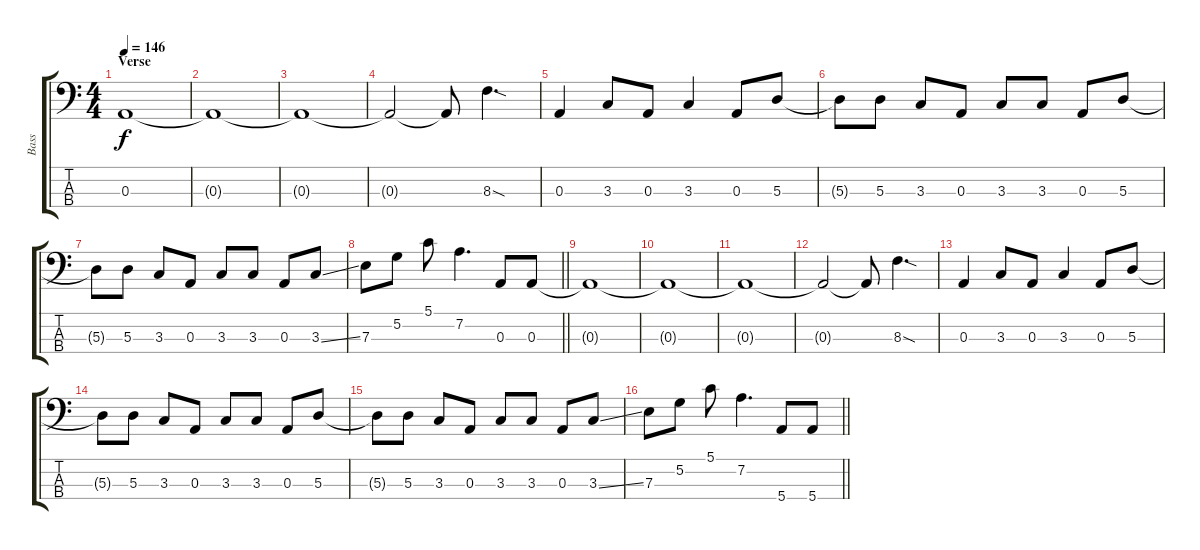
\track ("Bass" "Bass") {instrument electricbassfinger}
\staff {score tabs}
\tuning (G2 D2 A1 E1) {hide}
\ts (4 4)
\section ("" "Verse")
\tempo 146
\clef f4
\ks c
0.3{t}.1{dy f} |
0.3{t}.1 |
0.3{t}.1 |
0.3{t}.2 0.3{t}.8 8.3{sod}.4{d} |
0.3.4 3.3.8 0.3.8 3.3.4 0.3.8 5.3.8 |
5.3{t}.8 5.3.8 3.3.8 0.3.8 3.3.8 3.3.8 0.3.8 5.3.8 |
5.3{t}.8 5.3.8 3.3.8 0.3.8 3.3.8 3.3.8 0.3.8 3.3{ss}.8 |
\barLineRight lightlight
7.3.8 5.2.8 5.1.8 7.2.4{d} 0.3.8 0.3.8 |
0.3{t}.1 |
0.3{t}.1 |
0.3{t}.1 |
0.3{t}.2 0.3{t}.8 8.3{sod}.4{d} |
0.3.4 3.3.8 0.3.8 3.3.4 0.3.8 5.3.8 |
5.3{t}.8 5.3.8 3.3.8 0.3.8 3.3.8 3.3.8 0.3.8 5.3.8 |
5.3{t}.8 5.3.8 3.3.8 0.3.8 3.3.8 3.3.8 0.3.8 3.3{ss}.8 |
\barLineRight lightlight
7.3.8 5.2.8 5.1.8 7.2.4{d} 5.4.8 5.4.8
